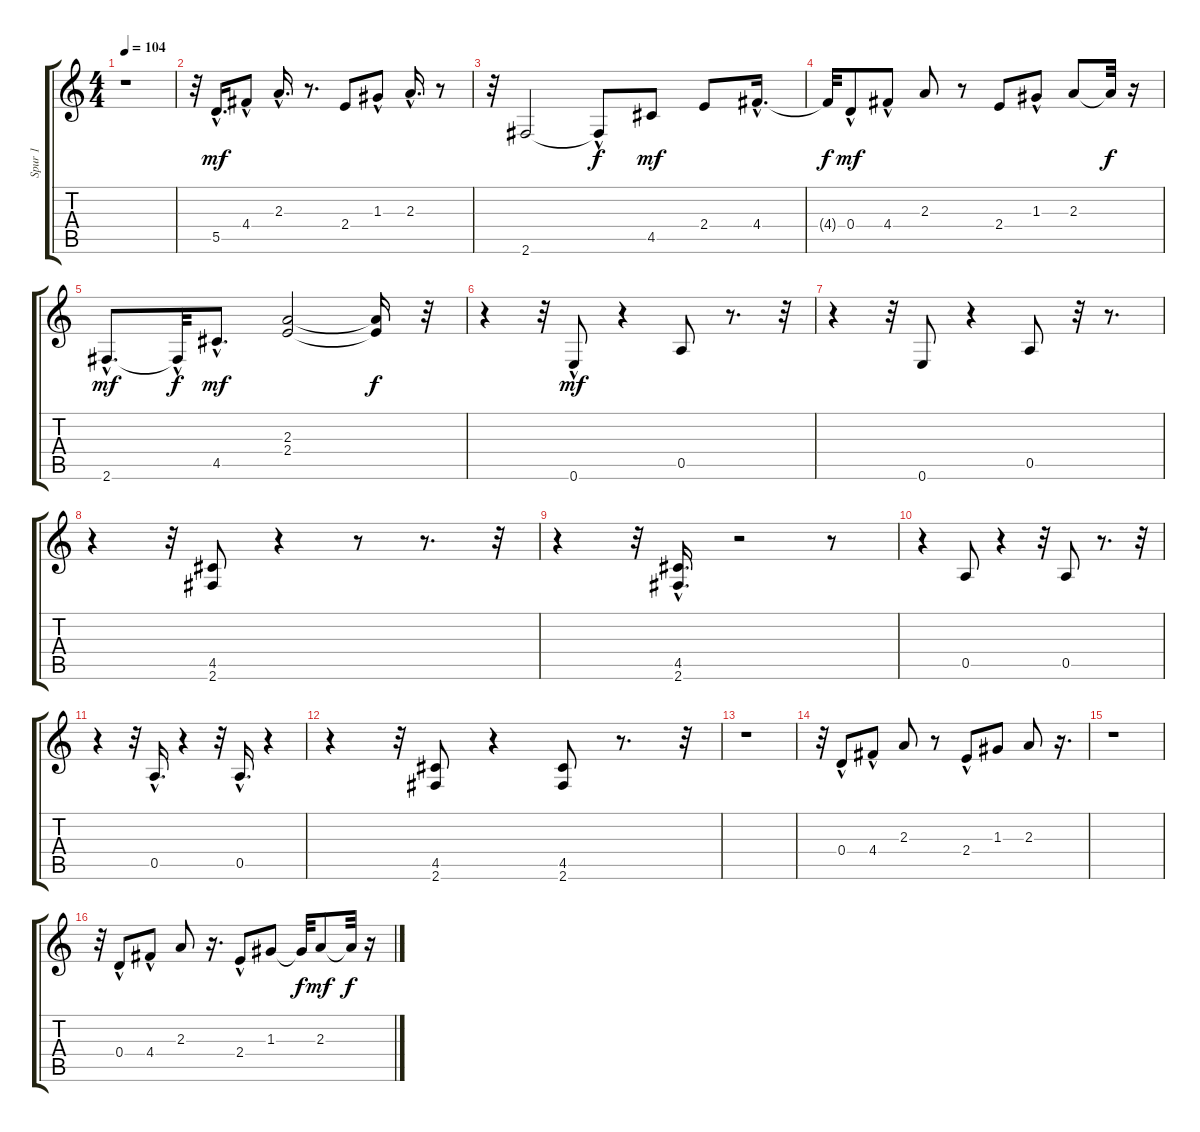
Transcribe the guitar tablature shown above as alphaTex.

\track ("Spur 1" "Spur 1") {instrument electricguitarclean}
\staff {score tabs}
\tuning (E4 B3 G3 D3 A2 E2) {hide}
\ts (4 4)
\tempo 104
\clef g2
\ks c
r.1{dy mf instrument electricguitarclean} |
r.32 5.5{hac}.16{d} 4.4{hac}.8 2.3{hac}.16{d} r.8{d} 2.4.8 1.3{hac}.8 2.3{hac}.16{d} r.8 |
r.32 2.6.2 2.6{hac t}.8{dy f} 4.5.8{dy mf} 2.4.8 4.4{hac}.16{d} |
4.4{t}.32{dy f} 0.4{hac}.8{dy mf} 4.4{hac}.8 2.3.8 r.8 2.4.8 1.3{hac}.8 2.3.8 2.3{t}.32{dy f} r.16 |
2.6{hac}.8{d dy mf} 2.6{hac t}.32{dy f} 4.5{hac}.8{d dy mf} (2.3 2.4).2 (2.3{t} 2.4{t}).16{dy f} r.32 |
r.4 r.32 0.6{hac}.8{dy mf} r.4 0.5.8 r.8{d} r.32 |
r.4 r.32 0.6.8 r.4 0.5.8 r.32 r.8{d} |
r.4 r.32 (4.5 2.6).8 r.4 r.8 r.8{d} r.32 |
r.4 r.32 (4.5{hac} 2.6{hac}).16{d} r.2 r.8 |
r.4 0.5.8 r.4 r.32 0.5.8 r.8{d} r.32 |
r.4 r.32 0.5{hac}.16{d} r.4 r.32 0.5{hac}.16{d} r.4 |
r.4 r.32 (4.5 2.6).8 r.4 (4.5 2.6).8 r.8{d} r.32 |
r.1 |
r.32 0.4{hac}.8 4.4{hac}.8 2.3.8 r.8 2.4{hac}.8 1.3.8 2.3.8 r.16{d} |
r.1 |
r.32 0.4{hac}.8 4.4{hac}.8 2.3.8 r.16{d} 2.4{hac}.8 1.3.8 1.3{t}.32{dy f} 2.3.8{dy mf} 2.3{t}.32{dy f} r.16
